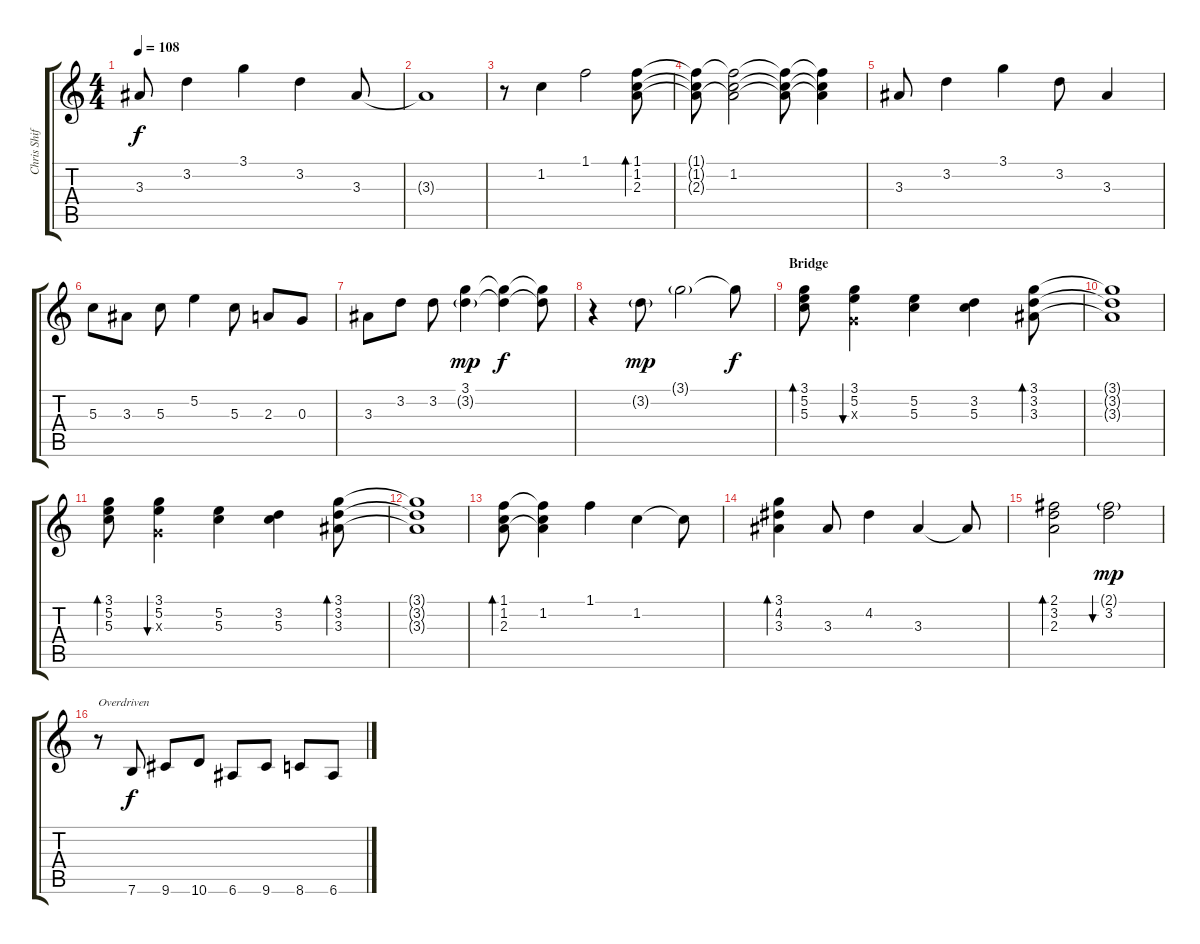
\track ("Chris Shifflet (Guitar clean)" "Chris Shif") {instrument electricguitarclean}
\staff {score tabs}
\tuning (E4 B3 G3 D3 A2 E2) {hide}
\ts (4 4)
\tempo 108
\clef g2
\ks c
3.3.8{dy f} 3.2.4 3.1.4 3.2.4 3.3.8 |
3.3{t}.1 |
r.8 1.2.4 1.1.2 (1.1 1.2 2.3).8{bd 120} |
(1.1{t} 1.2{t} 2.3{t}).8 (1.1{t} 1.2 2.3{t}).2 (1.1{t} 1.2{t} 2.3{t}).8 (1.1{t} 1.2{t} 2.3{t}).4 |
3.3.8 3.2.4 3.1.4 3.2.8 3.3.4 |
5.3.8 3.3.8 5.3.8 5.2.4 5.3.8 2.3.8 0.3.8 |
3.3.8 3.2.8 3.2.8 (3.1 3.2{g}).4{dy mp} (3.1{t} 3.2{t}).4{dy f} (3.1{t} 3.2{t}).8 |
r.4 3.2{g}.8{dy mp} 3.1{g}.2 3.1{t}.8{dy f} |
\section ("" "Bridge")
(3.1 5.2 5.3).8{bd 60} (3.1 5.2 0.3{x}).4{bu 120} (5.2 5.3).4 (3.2 5.3).4 (3.1 3.2 3.3).8{bd 120} |
(3.1{t} 3.2{t} 3.3{t}).1 |
(3.1 5.2 5.3).8{bd 60} (3.1 5.2 0.3{x}).4{bu 120} (5.2 5.3).4 (3.2 5.3).4 (3.1 3.2 3.3).8{bd 120} |
(3.1{t} 3.2{t} 3.3{t}).1 |
(1.1 1.2 2.3).8{bd 240} (1.1{t} 1.2 2.3{t}).4 1.1.4 1.2.4 1.2{t}.8 |
(3.1 4.2 3.3).4{bd 240} 3.3.8 4.2.4 3.3.4 3.3{t}.8 |
(2.1 3.2 2.3).2{bd 240} (2.1{g} 3.2).2{bu 60 dy mp} |
r.8{txt "Overdriven" volume 10 instrument overdrivenguitar} 7.6.8{dy f} 9.6.8 10.6.8 6.6.8 9.6.8 8.6.8 6.6.8
